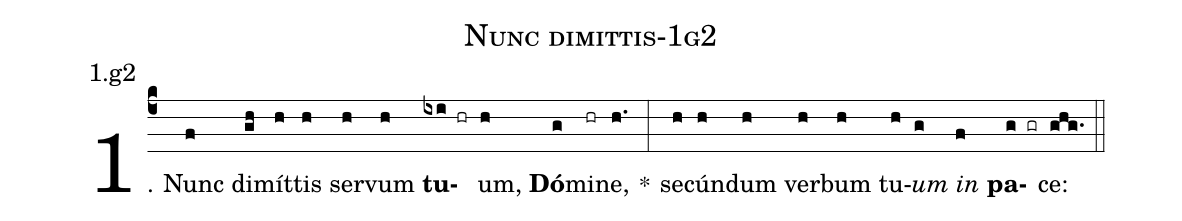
name: Nunc dimittis-1g2;
annotation: 1.g2;
%%
(c4)1. Nunc(f) di(gh)mít(h)tis(h) ser(h)vum(h) <b>tu</b>(ixi hr)um,(h) <b>Dó</b>(g)mi(hr)ne,(h.) *(:) se(h)cún(h)dum(h) ver(h)bum(h) tu(h)<i>um</i>(g) <i>in</i>(f) <b>pa</b>(g gr)ce:(ghg.) (::)
